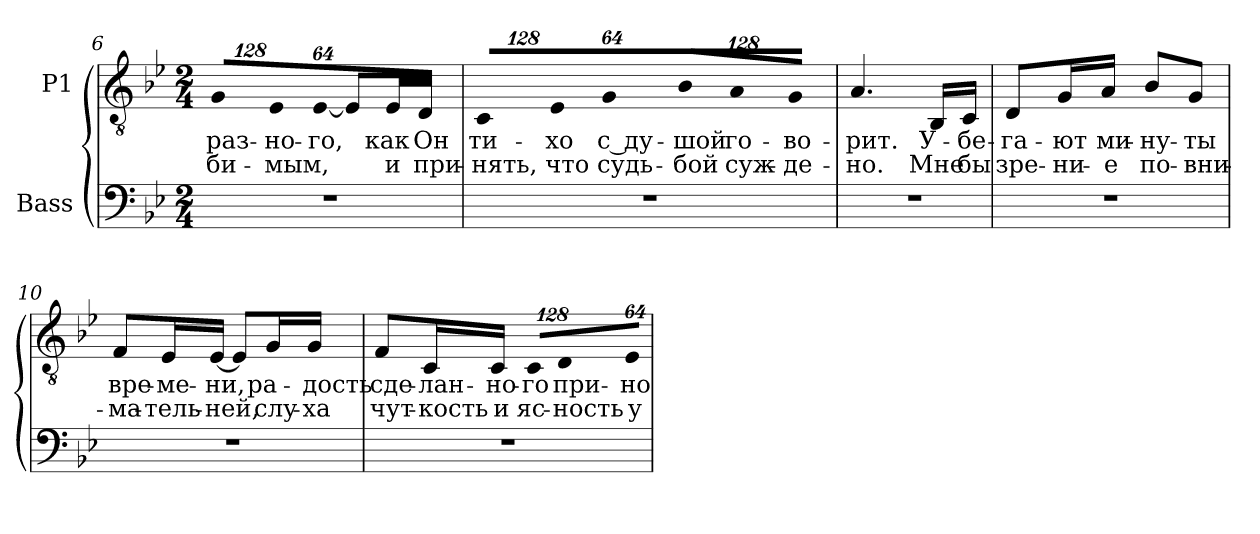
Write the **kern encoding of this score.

**kern	**kern	**text	**text
*part2	*part1	*part1	*part1
*staff2	*staff1	*staff1	*staff1
*I"Bass	*I"P1	*	*
*clefF4	*clefGv2	*	*
*	*ITrd7c12	*	*
*k[b-e-]	*k[b-e-]	*	*
*g:	*g:	*	*
*M2/4	*M2/4	*	*
=6	=6	=6	=6
!LO:N:vis=1	!	!	!
*	*Xbrackettup	*	*
!	!LO:N:vis=8	!	!
!	!	!LO:LY:b:color=#000000	!LO:LY:b:color=#000000
2r	1024%85GGi/L	-раз-	-би-
!	!LO:N:vis=8	!	!
!	!	!LO:LY:b:color=#000000	!LO:LY:b:color=#000000
.	1024%85EE-i/	-но-	-мым,
!	!LO:N:vis=8	!	!
!	!	!LO:LY:b:color=#000000	!
.	[<512%43EE-i/J	-го,	.
.	8EE-i/L]	.	.
!	!	!LO:LY:b:color=#000000	!LO:LY:b:color=#000000
.	16EE-i/L	как	и
!	!	!LO:LY:b:color=#000000	!LO:LY:b:color=#000000
.	16DDi/JJ	Он	при-
!!LO:LB:g=z
=7	=7	=7	=7
!LO:N:vis=1	!LO:N:vis=8	!	!
!	!	!LO:LY:b:color=#000000	!LO:LY:b:color=#000000
2r	1024%85CCi/L	ти-	-нять,
!	!LO:N:vis=8	!	!
!	!	!LO:LY:b:color=#000000	!LO:LY:b:color=#000000
.	1024%85EE-i/	-хо	что
!	!LO:N:vis=8	!	!
!	!	!LO:LY:b:color=#000000	!LO:LY:b:color=#000000
.	512%43GGi/J	с ду-	судь-
!	!LO:N:vis=8	!	!
!	!	!LO:LY:b:color=#000000	!LO:LY:b:color=#000000
.	1024%85BB-i/L	-шой	-бой
!	!LO:N:vis=8	!	!
!	!	!LO:LY:b:color=#000000	!LO:LY:b:color=#000000
.	1024%85AAi/	го-	суж-
!	!LO:N:vis=8	!	!
!	!	!LO:LY:b:color=#000000	!LO:LY:b:color=#000000
.	512%43GGi/J	-во-	-де-
=8	=8	=8	=8
!LO:N:vis=1	!	!	!
!	!	!LO:LY:b:color=#000000	!LO:LY:b:color=#000000
2r	4.AAi/	-рит.	-но.
!	!	!LO:LY:b:color=#000000	!LO:LY:b:color=#000000
.	16BBB-i/LL	У-	Мне
!	!	!LO:LY:b:color=#000000	!LO:LY:b:color=#000000
.	16CCi/JJ	-бе-	бы
=9	=9	=9	=9
!LO:N:vis=1	!	!	!
!	!	!LO:LY:b:color=#000000	!LO:LY:b:color=#000000
2r	8DDi/L	-га-	зре-
!	!	!LO:LY:b:color=#000000	!LO:LY:b:color=#000000
.	16GGi/L	-ют	-ни-
!	!	!LO:LY:b:color=#000000	!LO:LY:b:color=#000000
.	16AAi/JJ	ми-	-е
!	!	!LO:LY:b:color=#000000	!LO:LY:b:color=#000000
.	8BB-i/L	-ну-	по-
!	!	!LO:LY:b:color=#000000	!LO:LY:b:color=#000000
.	8GGi/J	-ты	-вни-
!!LO:LB:g=z
=10	=10	=10	=10
!LO:N:vis=1	!	!	!
!	!	!LO:LY:b:color=#000000	!LO:LY:b:color=#000000
2r	8FFi/L	вре-	-ма-
!	!	!LO:LY:b:color=#000000	!LO:LY:b:color=#000000
.	16EE-i/L	-ме-	-тель-
!	!	!LO:LY:b:color=#000000	!LO:LY:b:color=#000000
.	[<16EE-i/JJ	-ни,	-ней,
.	8EE-i/L]	.	.
!	!	!LO:LY:b:color=#000000	!LO:LY:b:color=#000000
.	16GGi/L	ра-	слу-
!	!	!LO:LY:b:color=#000000	!LO:LY:b:color=#000000
.	16GGi/JJ	-дость	-ха
=11	=11	=11	=11
!LO:N:vis=1	!	!	!
!	!	!LO:LY:b:color=#000000	!LO:LY:b:color=#000000
2r	8FFi/L	сде-	чут-
!	!	!LO:LY:b:color=#000000	!LO:LY:b:color=#000000
.	16CCi/L	-лан-	-кость
!	!	!LO:LY:b:color=#000000	!LO:LY:b:color=#000000
.	16CCi/JJ	-но-	и
!	!LO:N:vis=8	!	!
!	!	!LO:LY:b:color=#000000	!LO:LY:b:color=#000000
.	1024%85CCi/L	-го	яс-
!	!LO:N:vis=8	!	!
!	!	!LO:LY:b:color=#000000	!LO:LY:b:color=#000000
.	1024%85DDi/	при-	-ность
!	!LO:N:vis=8	!	!
!	!	!LO:LY:b:color=#000000	!LO:LY:b:color=#000000
.	512%43EE-i/J	-но-	у-
=	=	=	=
*-	*-	*-	*-
